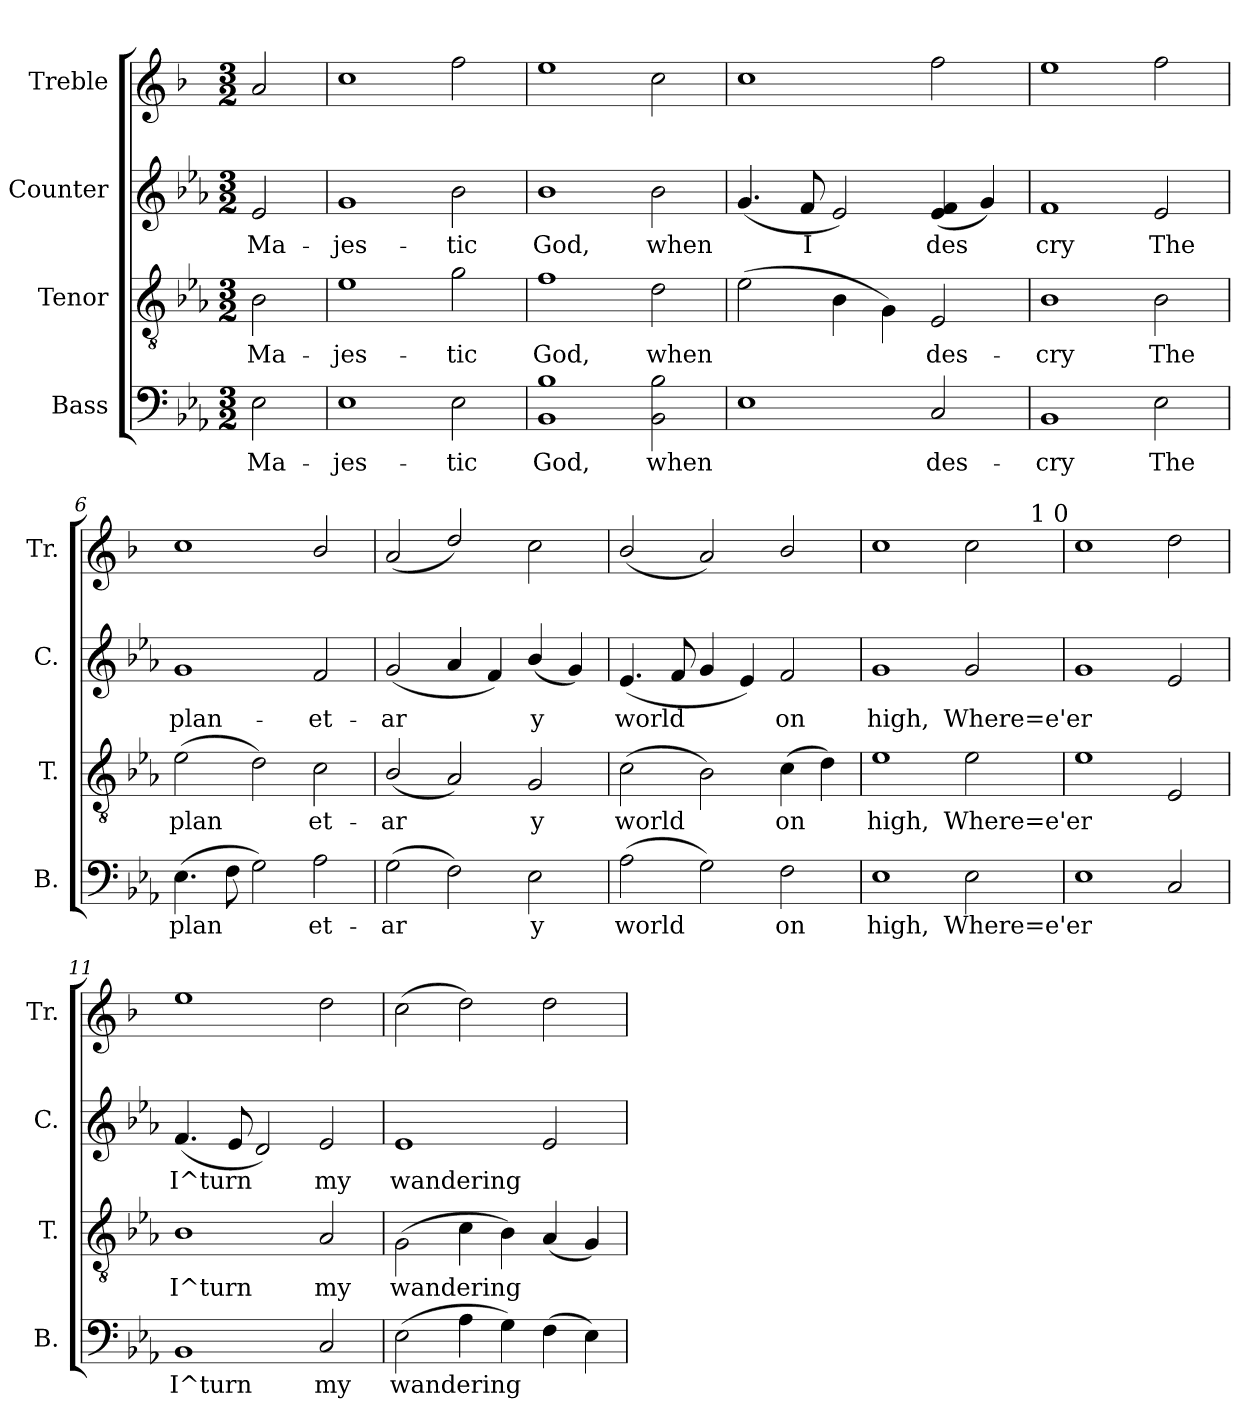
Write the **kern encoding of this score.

**kern	**text	**kern	**text	**kern	**text	**kern
*part4	*part4	*part3	*part3	*part2	*part2	*part1
*staff4	*staff4	*staff3	*staff3	*staff2	*staff2	*staff1
*I"Bass	*	*I"Tenor	*	*I"Counter	*	*I"Treble
*I'B.	*	*I'T.	*	*I'C.	*	*I'Tr.
!!LO:PB:g=z
*stria5	*	*stria5	*	*stria5	*	*stria5
*clefF4	*	*clefGv2	*	*clefG2	*	*clefG2
*	*	*	*	*	*	*ITrd1c2
*k[b-e-a-]	*	*k[b-e-a-]	*	*k[b-e-a-]	*	*k[b-e-a-]
*E-:	*	*E-:	*	*E-:	*	*E-:
*M3/2	*	*M3/2	*	*M3/2	*	*M3/2
=1	=1	=1	=1	=1	=1	=1
!	!LO:LY:a:cj	!	!LO:LY:b:cj	!	!LO:LY:b:cj	!
2E-\	Ma-	2B-\	Ma-	2e-/	Ma-	2g/
=2	=2	=2	=2	=2	=2	=2
!	!LO:LY:a:cj	!	!LO:LY:b:cj	!	!LO:LY:b:cj	!
1E-	-jes-	1e-	-jes-	1g	-jes-	1b-
!	!LO:LY:a:cj	!	!LO:LY:b:cj	!	!LO:LY:b:cj	!
2E-\	-tic	2g\	-tic	2b-\	-tic	2ee-\
=3	=3	=3	=3	=3	=3	=3
!	!LO:LY:a:cj	!	!LO:LY:b:cj	!	!LO:LY:b:cj	!
1B- 1BB-	God,	1f	God,	1b-	God,	1dd
!	!LO:LY:a:cj	!	!LO:LY:b:cj	!	!LO:LY:b:cj	!
2B-\ 2BB-\	when	2d\	when	2b-\	when	2b-\
=4	=4	=4	=4	=4	=4	=4
!	!LO:LY:a:cj	!	!LO:LY:b:cj	!	!LO:LY:b:cj	!
1E-	.	(>2e-\	.	(<4.g/	.	1b-
!	!	!	!	!	!LO:LY:b:cj	!
.	.	.	.	8f/	I	.
!	!	!	!LO:LY:b:cj	!	!LO:LY:b:cj	!
.	.	4B-\	.	2e-/)	.	.
!	!	!	!LO:LY:b:cj	!	!	!
.	.	4G\)	.	.	.	.
!	!LO:LY:a:cj	!	!LO:LY:b:cj	!	!LO:LY:b:cj	!
2C/	des-	2E-/	des-	(<4e-/ 4f/	des-	2ee-\
!	!	!	!	!	!LO:LY:b:cj	!
.	.	.	.	4g/)	--	.
=5	=5	=5	=5	=5	=5	=5
!	!LO:LY:a:cj	!	!LO:LY:b:cj	!	!LO:LY:b:cj	!
1BB-	-cry	1B-	-cry	1f	-cry	1dd>
!	!LO:LY:a:cj	!	!LO:LY:b:cj	!	!LO:LY:b:cj	!
2E-\	The	2B-\	The	2e-/	The	2ee-\
=6	=6	=6	=6	=6	=6	=6
!	!LO:LY:a:cj	!	!LO:LY:b:cj	!	!LO:LY:b:cj	!
(>4.E-\	plan-	(>2e-\	plan-	1g	plan-	1b-
!	!LO:LY:a:cj	!	!	!	!	!
8F\	--	.	.	.	.	.
!	!LO:LY:a:cj	!	!LO:LY:b:cj	!	!	!
2G\)	--	2d\)	--	.	.	.
!	!LO:LY:a:cj	!	!LO:LY:b:cj	!	!LO:LY:b:cj	!
2A-\	-et-	2c\	-et-	2f/	-et-	2a-/
=7	=7	=7	=7	=7	=7	=7
!	!LO:LY:a:cj	!	!LO:LY:b:cj	!	!LO:LY:b:cj	!
(>2G\	-ar-	(<2B-/	-ar-	(<2g/	-ar-	(<2g/
!	!LO:LY:a:cj	!	!LO:LY:b:cj	!	!LO:LY:b:cj	!
2F\)	--	2A-/)	--	4a-/	--	2cc/)
!	!	!	!	!	!LO:LY:b:cj	!
.	.	.	.	4f/)	--	.
!	!LO:LY:a:cj	!	!LO:LY:b:cj	!	!LO:LY:b:cj	!
2E-\	-y	2G/	-y	(<4b-/	-y	2b-\
!	!	!	!	!	!LO:LY:b:cj	!
.	.	.	.	4g/)	.	.
=8	=8	=8	=8	=8	=8	=8
!	!LO:LY:a:cj	!	!LO:LY:b:cj	!	!LO:LY:b:cj	!
(>2A-\	world	(>2c\	world	(<4.e-/	world	(<2a-/
!	!	!	!	!	!LO:LY:b:cj	!
.	.	.	.	8f/	.	.
!	!LO:LY:a:cj	!	!LO:LY:b:cj	!	!LO:LY:b:cj	!
2G\)	.	2B-\)	.	4g/	.	2g/)
!	!	!	!	!	!LO:LY:b:cj	!
.	.	.	.	4e-/)	.	.
!	!LO:LY:a:cj	!	!LO:LY:b:cj	!	!LO:LY:b:cj	!
2F\	on	(>4c\	on	2f/	on	2a-/
!	!	!	!LO:LY:b:cj	!	!	!
.	.	4d\)	.	.	.	.
!!LO:LB:g=z
=9	=9	=9	=9	=9	=9	=9
!	!LO:LY:a:cj	!	!LO:LY:b:cj	!	!LO:LY:b:cj	!
*	*	*	*	*	*	*^
1E-	high,	1e-	high,	1g	high,	1b-	1ryy
!	!LO:LY:a:cj	!	!LO:LY:b:cj	!	!LO:LY:b:cj	!	!
2E-\	Where=e'er	2e-\	Where=e'er	2g/	Where=e'er	2b-\	4ryy
.	.	.	.	.	.	.	16..ryy
!	!	!	!	!	!	!	!LO:TX:a:t=1 0
.	.	.	.	.	.	.	8ryy
.	.	.	.	.	.	.	64ryy
=10	=10	=10	=10	=10	=10	=10	=10
!	!LO:LY:a:cj	!	!LO:LY:b:cj	!	!LO:LY:b:cj	!	!
*	*	*	*	*	*	*v	*v
1E-	.	1e-	.	1g	.	1b-
!	!LO:LY:a:cj	!	!LO:LY:b:cj	!	!LO:LY:b:cj	!
2C/	.	2E-/	.	2e-/	.	2cc\
=11	=11	=11	=11	=11	=11	=11
!	!LO:LY:a:cj	!	!LO:LY:b:cj	!	!LO:LY:b:cj	!
1BB-	I^turn	1B-	I^turn	(<4.f/	I^turn	1dd
!	!	!	!	!	!LO:LY:b:cj	!
.	.	.	.	8e-/	.	.
!	!	!	!	!	!LO:LY:b:cj	!
.	.	.	.	2d/)	.	.
!	!LO:LY:a:cj	!	!LO:LY:b:cj	!	!LO:LY:b:cj	!
2C/	my	2A-/	my	2e-/	my	2cc\
=12	=12	=12	=12	=12	=12	=12
!	!LO:LY:a:cj	!	!LO:LY:b:cj	!	!LO:LY:b:cj	!
(>2E-\	wandering	(>2G\	wandering	1e-	wandering	(>2b-\
!	!LO:LY:a:cj	!	!LO:LY:b:cj	!	!	!
4A-\	.	4c\	.	.	.	2cc\)
!	!LO:LY:a:cj	!	!LO:LY:b:cj	!	!	!
4G\)	.	4B-\)	.	.	.	.
!	!LO:LY:a:cj	!	!LO:LY:b:cj	!	!LO:LY:b:cj	!
(>4F\	.	(<4A-/	.	2e-/	.	2cc\
!	!LO:LY:a:cj	!	!LO:LY:b:cj	!	!	!
4E-\)	.	4G/)	.	.	.	.
=	=	=	=	=	=	=
*-	*-	*-	*-	*-	*-	*-
